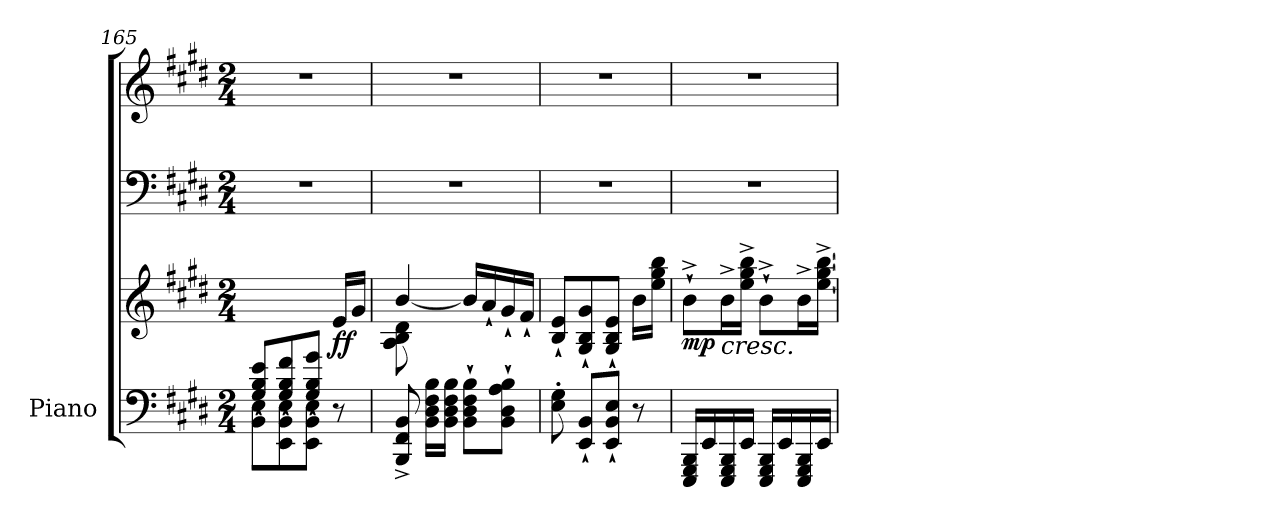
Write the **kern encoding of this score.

**kern	**kern	**kern	**kern	**dynam
*part1	*part1	*part1	*part1	*part1
*staff4	*staff3	*staff2	*staff1	*staff1/2/3/4
*I"Piano	*	*	*	*
*I'Pno.	*	*	*	*
*clefF4	*clefG2	*clefF4	*clefG2	*
*k[f#c#g#d#]	*k[f#c#g#d#]	*k[f#c#g#d#]	*k[f#c#g#d#]	*
*M2/4	*M2/4	*M2/4	*M2/4	*
=165	=165	=165	=165	=165
*^	*	*	*	*
8BB\` 8E\`L	8G#/` 8B/` 8e/`L	4.ryy	2r	2r	.
8EE\` 8BB\` 8E\`	8G#/` 8B/` 8f#/`	.	.	.	.
8EE\` 8BB\` 8E\`J	8G#/` 8B/` 8g#/`J	.	.	.	.
!	!	!	!	!	!LO:DY:b=3
8r	8ryy	16e/LL	.	.	ff
.	.	16g#/JJ	.	.	.
*v	*v	*	*	*	*
=166	=166	=166	=166	=166
*	*^	*	*	*
8BBB/^ 8FF#/^ 8BB/^	8A\ 8B\ 8d#\	[4b^^/	2r	2r	.
16BB\ 16D#\ 16F#\ 16B\LL	4.ryy	.	.	.	.
16BB\ 16D#\ 16F#\ 16B\JJ	.	.	.	.	.
8BB\` 8D#\` 8F#\` 8B\`L	.	16b/LL]	.	.	.
.	.	16a`/	.	.	.
8BB\` 8D#\` 8A\` 8B\`J	.	16g#`/	.	.	.
.	.	16f#`/JJ	.	.	.
*	*v	*v	*	*	*
!!LO:PB:g=z
=167	=167	=167	=167	=167
8E\' 8G#\'	8B/` 8e/`L	2r	2r	.
8EE/` 8BB/`L	8G#/` 8B/` 8g#/`	.	.	.
8EE/` 8BB/` 8E/`J	8G#/` 8B/` 8e/`J	.	.	.
8r	16b\LL	.	.	.
.	16ee\ 16gg#\ 16bb\JJ	.	.	.
=168	=168	=168	=168	=168
!	!	!	!	!LO:DY:b=3
16EEE/ 16GGG#/ 16BBB/LL	8b`^\L	2r	2r	mp
16EE/	.	.	.	.
!	!LO:TX:b:i:t=cresc.	!	!	!
16EEE/ 16GGG#/ 16BBB/	16b^\L	.	.	.
16EE/JJ	16ee\^ 16gg#\^ 16bb\^JJ	.	.	.
16EEE/ 16GGG#/ 16BBB/LL	8b`^\L	.	.	.
16EE/	.	.	.	.
16EEE/ 16GGG#/ 16BBB/	16b^\L	.	.	.
16EE/JJ	[16ee\^ [16gg#\^ [16bb\^JJ	.	.	.
=	=	=	=	=
*-	*-	*-	*-	*-
